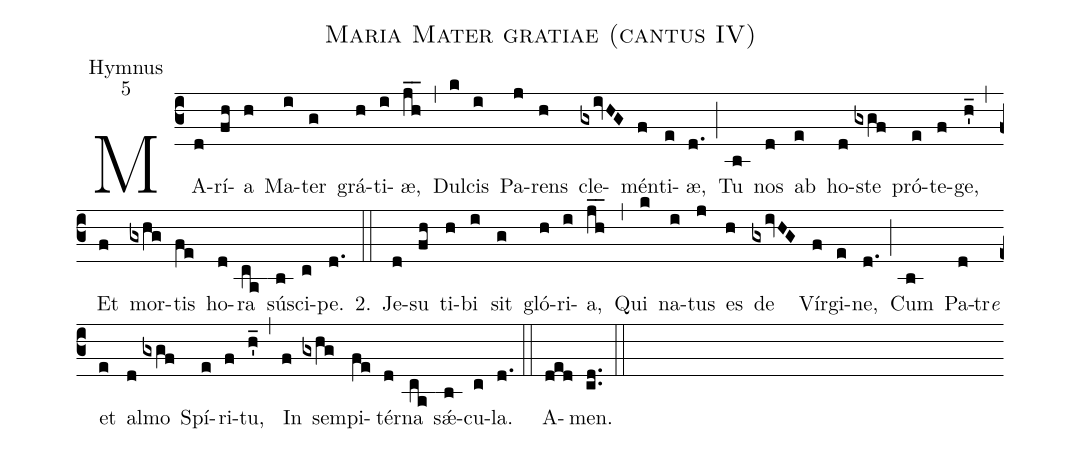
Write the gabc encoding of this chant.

name:Maria Mater gratiae (cantus IV);
office-part:Hymnus;
mode:5;
%%
(c3) MA(d)rí(fh)a(h) Ma(i)ter(g) grá(h)ti(i)æ,(j_h_) (,)
Dul(k)cis(i) Pa(j)rens(h) cle(gxivHG)mén(f)ti(e)æ,(d.) (;)
Tu(b) nos(d) ab(e) ho(d)ste(gxgf) pró(e)te(f)ge,(h'_) (,)
Et(f) mor(gxhg)tis(fe) ho(d)ra(ca) sú(b)sci(c)pe.(d.)
2.(::)

Je(d)su(fh) ti(h)bi(i) sit(g) gló(h)ri(i)a,(j_h_) (,)
Qui(k) na(i)tus(j) es(h) de(gxivHG) Vír(f)gi(e)ne,(d.) (;)
Cum(b) Pa(d)tr<i>e</i>() et(e) al(d)mo(gxgf) Spí(e)ri(f)tu,(h'_) (,)
In(f) sem(gxhg)pi(fe)tér(d)na(ca) sǽ(b)cu(c)la.(d.) (::)
A(ded)men.(c.d.) (::)
